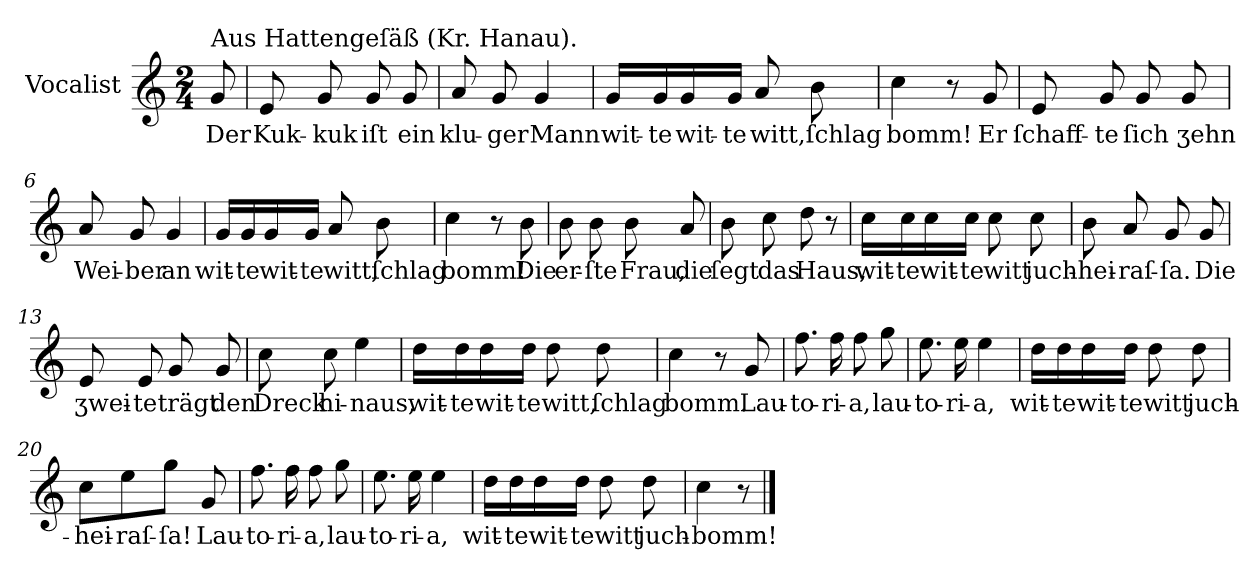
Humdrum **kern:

**kern	**text
*part1	*part1
*staff1	*staff1
*I"Vocalist	*
*k[]	*
*C:	*
*M2/4	*
=	=
!LO:TX:a:t=Aus Hattengeſäß (Kr. Hanau).	!
8g	Der
=1	=1
8e	Kuk-
8g	-kuk
8g	iſt
8g	ein
=2	=2
8a	klu-
8g	-ger
4g	Mann
=3	=3
16gLL	wit-
16g	-te
16g	wit-
16gJJ	-te
8a	witt,
8b	ſchlag
=4	=4
4cc	bomm!
8r	.
8g	Er
=5	=5
8e	ſchaff-
8g	-te
8g	ſich
8g	ʒehn
=6	=6
8a	Wei-
8g	-ber
4g	an
=7	=7
16gLL	wit-
16g	-te
16g	wit-
16gJJ	-te
8a	witt,
8b	ſchlag
=8	=8
4cc	bomm!
8r	.
8b	Die
=9	=9
8b	er-
8b	-ſte
8b	Frau,
8a	die
=10	=10
8b	ſegt
8cc	das
8dd	Haus,
8r	.
=11	=11
16ccLL	wit-
16cc	-te
16cc	wit-
16ccJJ	-te
8cc	witt
8cc	juch-
=12	=12
8b	-hei-
8a	-raſ-
8g	-ſa.
8g	Die
=13	=13
8e	ʒwei-
8e	-te
8g	trägt
8g	den
=14	=14
8cc	Dreck
8cc	hi-
4ee	-naus,
=15	=15
16ddLL	wit-
16dd	-te
16dd	wit-
16ddJJ	-te
8dd	witt,
8dd	ſchlag
=16	=16
4cc	bomm.
8r	.
8g	Lau-
=17	=17
8.ff	-to-
16ff	-ri-
8ff	-a,
8gg	lau-
=18	=18
8.ee	-to-
16ee	-ri-
4ee	-a,
=19	=19
16ddLL	wit-
16dd	-te
16dd	wit-
16ddJJ	-te
8dd	witt
8dd	juch-
=20	=20
8ccL	-hei-
8ee	-raſ-
8ggJ	-ſa!
8g	Lau-
=21	=21
8.ff	-to-
16ff	-ri-
8ff	-a,
8gg	lau-
=22	=22
8.ee	-to-
16ee	-ri-
4ee	-a,
=23	=23
16ddLL	wit-
16dd	-te
16dd	wit-
16ddJJ	-te
8dd	witt
8dd	juch-
=24	=24
4cc	-bomm!
8r	.
==	==
*-	*-
